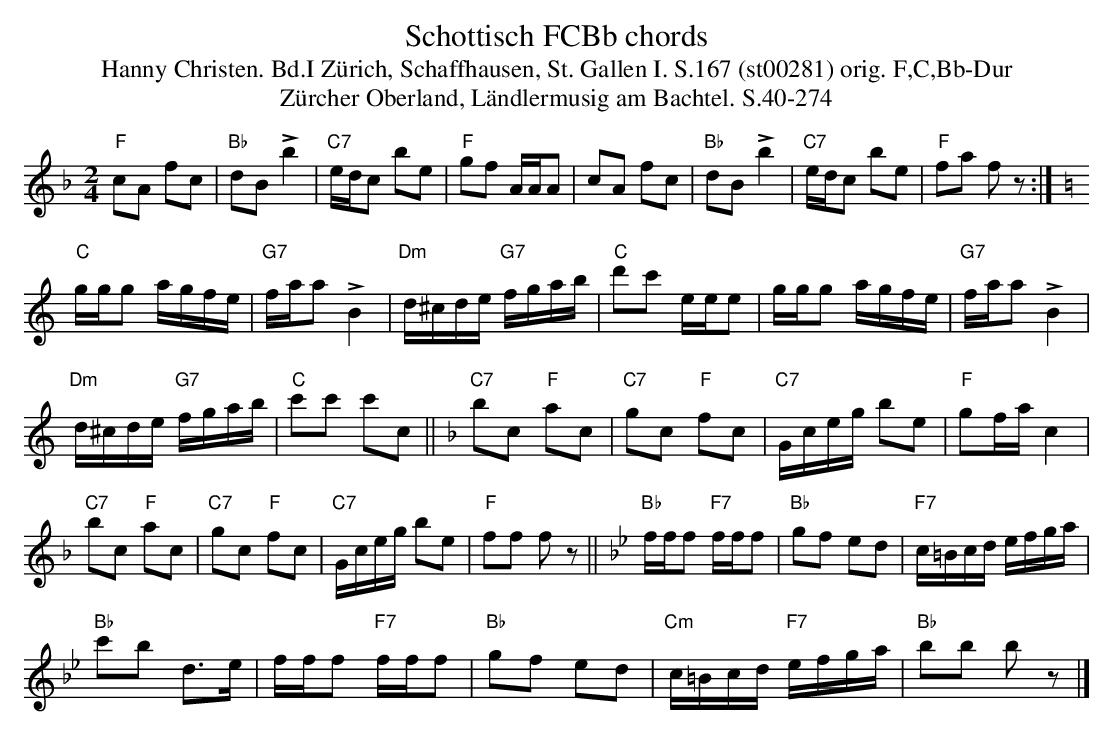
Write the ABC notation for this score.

X:1
T: Schottisch FCBb chords
T:Hanny Christen. Bd.I Zürich, Schaffhausen, St. Gallen I. S.167 (st00281) orig. F,C,Bb-Dur
T: Z\"urcher Oberland, L\"andlermusig am Bachtel. S.40-274
M:2/4
L:1/16
K:F %%MIDI gchordon
"F"c2A2 f2c2 | "Bb"d2B2+>+b4 | "C7"edc2 b2e2 | "F"g2f2 AAA2 | c2A2 f2c2 | "Bb"d2B2+>+b4 | "C7"edc2 b2e2 | "F"f2a2 f2z2 :|
[K:C] "C"ggg2 agfe | "G7"faa2 +>+B4 | "Dm"d^cde "G7"fgab | "C"d'2c'2 eee2 | ggg2 agfe | "G7"faa2 +>+B4 |
"Dm"d^cde "G7"fgab | "C"c'2c'2 c'2c2 || [K:F] "C7"b2c2 "F"a2c2 | "C7"g2c2 "F"f2c2 | "C7"Gceg b2e2 | "F"g2fac4 |
"C7"b2c2 "F"a2c2 | "C7"g2c2 "F"f2c2 | "C7"Gceg b2e2 | "F"f2f2 f2z2 || [K:Bb] "Bb"fff2 "F7"fff2 | "Bb"g2f2 e2d2 | "F7"c=Bcd efga |
"Bb"c'2b2 d3e | fff2 "F7"fff2 | "Bb"g2f2 e2d2 | "Cm"c=Bcd "F7"efga | "Bb"b2b2 b2z2 |]
